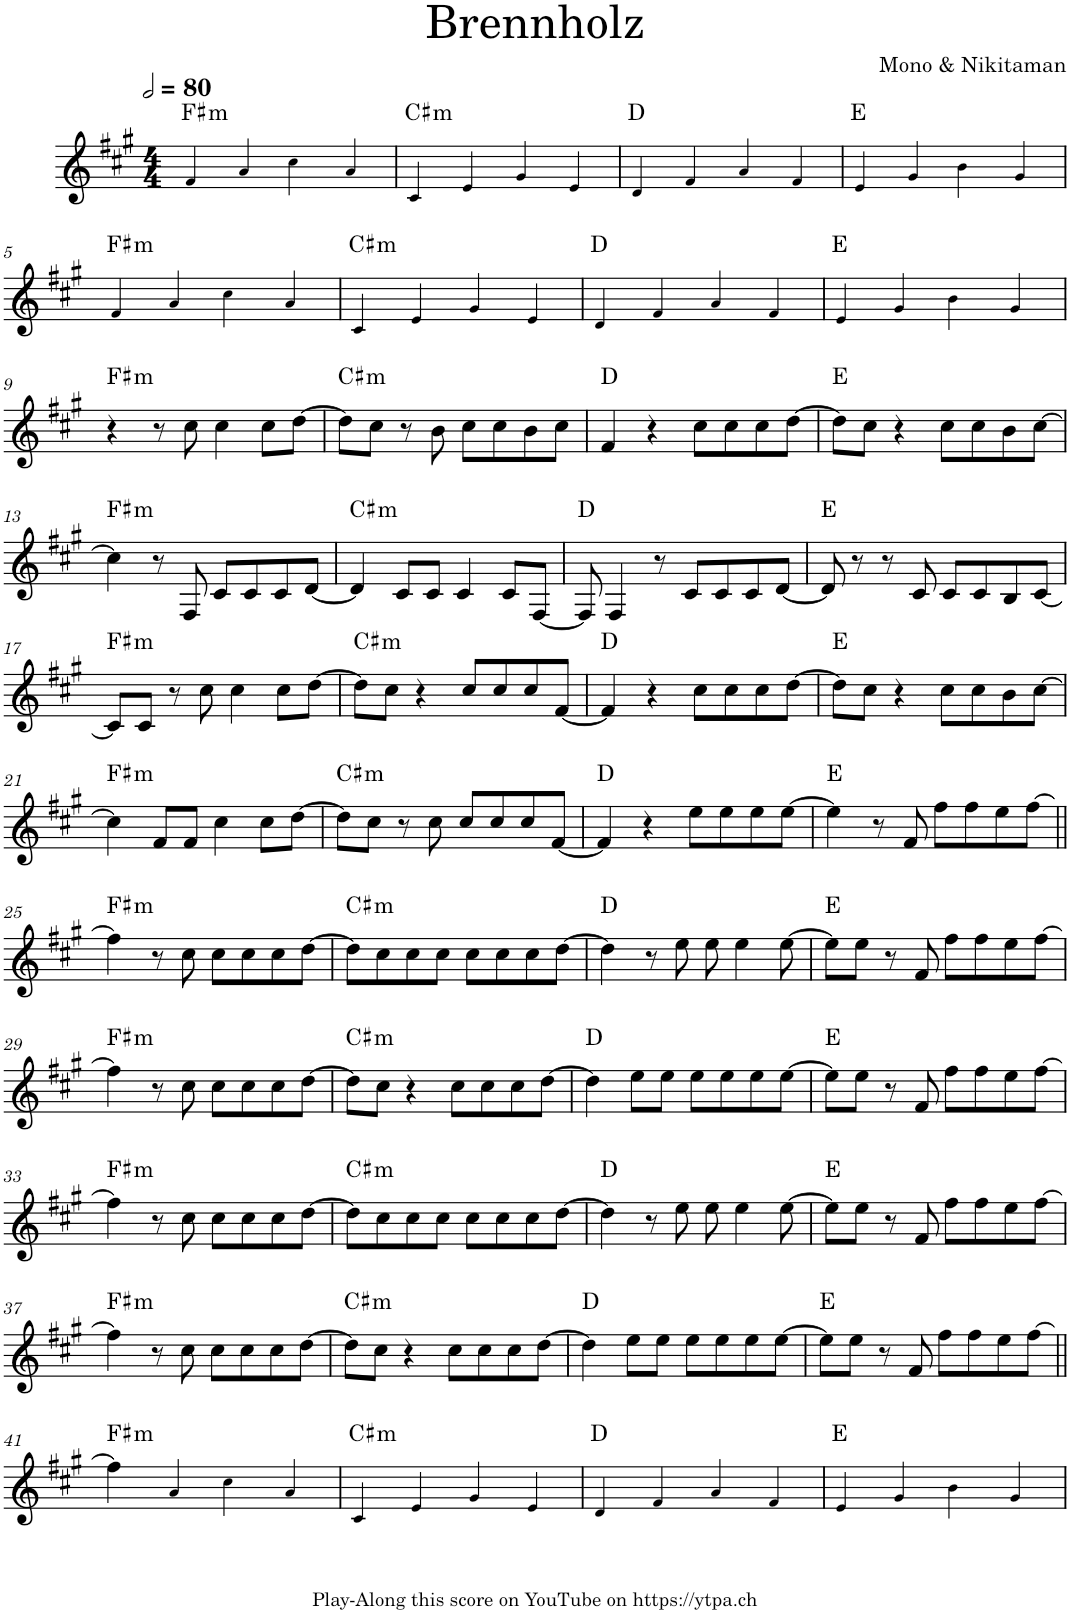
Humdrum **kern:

**kern	**harte
*part1	*part1
*staff1	*
*I"Piano	*
*I'Pno.	*
*clefG2	*
*k[f#c#g#]	*
*M4/4	*
*MM160	*
=1	=1
!	!LO:H:kt=m
4f#!/	F#:min
4a!/	.
4cc#!\	.
4a!/	.
=2	=2
!	!LO:H:kt=m
4c#!/	C#:min
4e!/	.
4g#!/	.
4e!/	.
=3	=3
4d!/	D:maj
4f#!/	.
4a!/	.
4f#!/	.
=4	=4
4e!/	E:maj
4g#!/	.
4b!\	.
4g#!/	.
!!LO:LB:g=z
=5	=5
!	!LO:H:kt=m
4f#!/	F#:min
4a!/	.
4cc#!\	.
4a!/	.
=6	=6
!	!LO:H:kt=m
4c#!/	C#:min
4e!/	.
4g#!/	.
4e!/	.
=7	=7
4d!/	D:maj
4f#!/	.
4a!/	.
4f#!/	.
=8	=8
4e!/	E:maj
4g#!/	.
4b!\	.
4g#!/	.
!!LO:LB:g=z
=9	=9
!	!LO:H:kt=m
4r	F#:min
8r	.
8cc#\	.
4cc#\	.
8cc#\L	.
[8dd\J	.
=10	=10
!	!LO:H:kt=m
8dd\L]	C#:min
8cc#\J	.
8r	.
8b\	.
8cc#\L	.
8cc#\	.
8b\	.
8cc#\J	.
=11	=11
4f#/	D:maj
4r	.
8cc#\L	.
8cc#\	.
8cc#\	.
[8dd\J	.
=12	=12
8dd\L]	E:maj
8cc#\J	.
4r	.
8cc#\L	.
8cc#\	.
8b\	.
[8cc#\J	.
!!LO:LB:g=z
=13	=13
!	!LO:H:kt=m
4cc#\]	F#:min
8r	.
8F#/	.
8c#/L	.
8c#/	.
8c#/	.
[8d/J	.
=14	=14
!	!LO:H:kt=m
4d/]	C#:min
8c#/L	.
8c#/J	.
4c#/	.
8c#/L	.
[8F#/J	.
=15	=15
8F#/]	D:maj
4F#/	.
8r	.
8c#/L	.
8c#/	.
8c#/	.
[8d/J	.
=16	=16
8d/]	E:maj
8r	.
8r	.
8c#/	.
8c#/L	.
8c#/	.
8B/	.
[8c#/J	.
!!LO:LB:g=z
=17	=17
!	!LO:H:kt=m
8c#/L]	F#:min
8c#/J	.
8r	.
8cc#\	.
4cc#\	.
8cc#\L	.
[8dd\J	.
=18	=18
!	!LO:H:kt=m
8dd\L]	C#:min
8cc#\J	.
4r	.
8cc#/L	.
8cc#/	.
8cc#/	.
[8f#/J	.
=19	=19
4f#/]	D:maj
4r	.
8cc#\L	.
8cc#\	.
8cc#\	.
[8dd\J	.
=20	=20
8dd\L]	E:maj
8cc#\J	.
4r	.
8cc#\L	.
8cc#\	.
8b\	.
[8cc#\J	.
!!LO:LB:g=z
=21	=21
!	!LO:H:kt=m
4cc#\]	F#:min
8f#/L	.
8f#/J	.
4cc#\	.
8cc#\L	.
[8dd\J	.
=22	=22
!	!LO:H:kt=m
8dd\L]	C#:min
8cc#\J	.
8r	.
8cc#\	.
8cc#/L	.
8cc#/	.
8cc#/	.
[8f#/J	.
=23	=23
4f#/]	D:maj
4r	.
8ee\L	.
8ee\	.
8ee\	.
[8ee\J	.
=24	=24
4ee\]	E:maj
8r	.
8f#/	.
8ff#\L	.
8ff#\	.
8ee\	.
[8ff#\J	.
!!LO:LB:g=z
=25||	=25||
!	!LO:H:kt=m
4ff#\]	F#:min
8r	.
8cc#\	.
8cc#\L	.
8cc#\	.
8cc#\	.
[8dd\J	.
=26	=26
!	!LO:H:kt=m
8dd\L]	C#:min
8cc#\	.
8cc#\	.
8cc#\J	.
8cc#\L	.
8cc#\	.
8cc#\	.
[8dd\J	.
=27	=27
4dd\]	D:maj
8r	.
8ee\	.
8ee\	.
4ee\	.
[8ee\	.
=28	=28
8ee\L]	E:maj
8ee\J	.
8r	.
8f#/	.
8ff#\L	.
8ff#\	.
8ee\	.
[8ff#\J	.
!!LO:LB:g=z
=29	=29
!	!LO:H:kt=m
4ff#\]	F#:min
8r	.
8cc#\	.
8cc#\L	.
8cc#\	.
8cc#\	.
[8dd\J	.
=30	=30
!	!LO:H:kt=m
8dd\L]	C#:min
8cc#\J	.
4r	.
8cc#\L	.
8cc#\	.
8cc#\	.
[8dd\J	.
=31	=31
4dd\]	D:maj
8ee\L	.
8ee\J	.
8ee\L	.
8ee\	.
8ee\	.
[8ee\J	.
=32	=32
8ee\L]	E:maj
8ee\J	.
8r	.
8f#/	.
8ff#\L	.
8ff#\	.
8ee\	.
[8ff#\J	.
!!LO:LB:g=z
=33	=33
!	!LO:H:kt=m
4ff#\]	F#:min
8r	.
8cc#\	.
8cc#\L	.
8cc#\	.
8cc#\	.
[8dd\J	.
=34	=34
!	!LO:H:kt=m
8dd\L]	C#:min
8cc#\	.
8cc#\	.
8cc#\J	.
8cc#\L	.
8cc#\	.
8cc#\	.
[8dd\J	.
=35	=35
4dd\]	D:maj
8r	.
8ee\	.
8ee\	.
4ee\	.
[8ee\	.
=36	=36
8ee\L]	E:maj
8ee\J	.
8r	.
8f#/	.
8ff#\L	.
8ff#\	.
8ee\	.
[8ff#\J	.
!!LO:LB:g=z
=37	=37
!	!LO:H:kt=m
4ff#\]	F#:min
8r	.
8cc#\	.
8cc#\L	.
8cc#\	.
8cc#\	.
[8dd\J	.
=38	=38
!	!LO:H:kt=m
8dd\L]	C#:min
8cc#\J	.
4r	.
8cc#\L	.
8cc#\	.
8cc#\	.
[8dd\J	.
=39	=39
4dd\]	D:maj
8ee\L	.
8ee\J	.
8ee\L	.
8ee\	.
8ee\	.
[8ee\J	.
=40	=40
8ee\L]	E:maj
8ee\J	.
8r	.
8f#/	.
8ff#\L	.
8ff#\	.
8ee\	.
[8ff#\J	.
!!LO:LB:g=z
=41||	=41||
!	!LO:H:kt=m
4ff#\]	F#:min
4a!/	.
4cc#!\	.
4a!/	.
=42	=42
!	!LO:H:kt=m
4c#!/	C#:min
4e!/	.
4g#!/	.
4e!/	.
=43	=43
4d!/	D:maj
4f#!/	.
4a!/	.
4f#!/	.
=44	=44
4e!/	E:maj
4g#!/	.
4b!\	.
4g#!/	.
=	=
*-	*-
